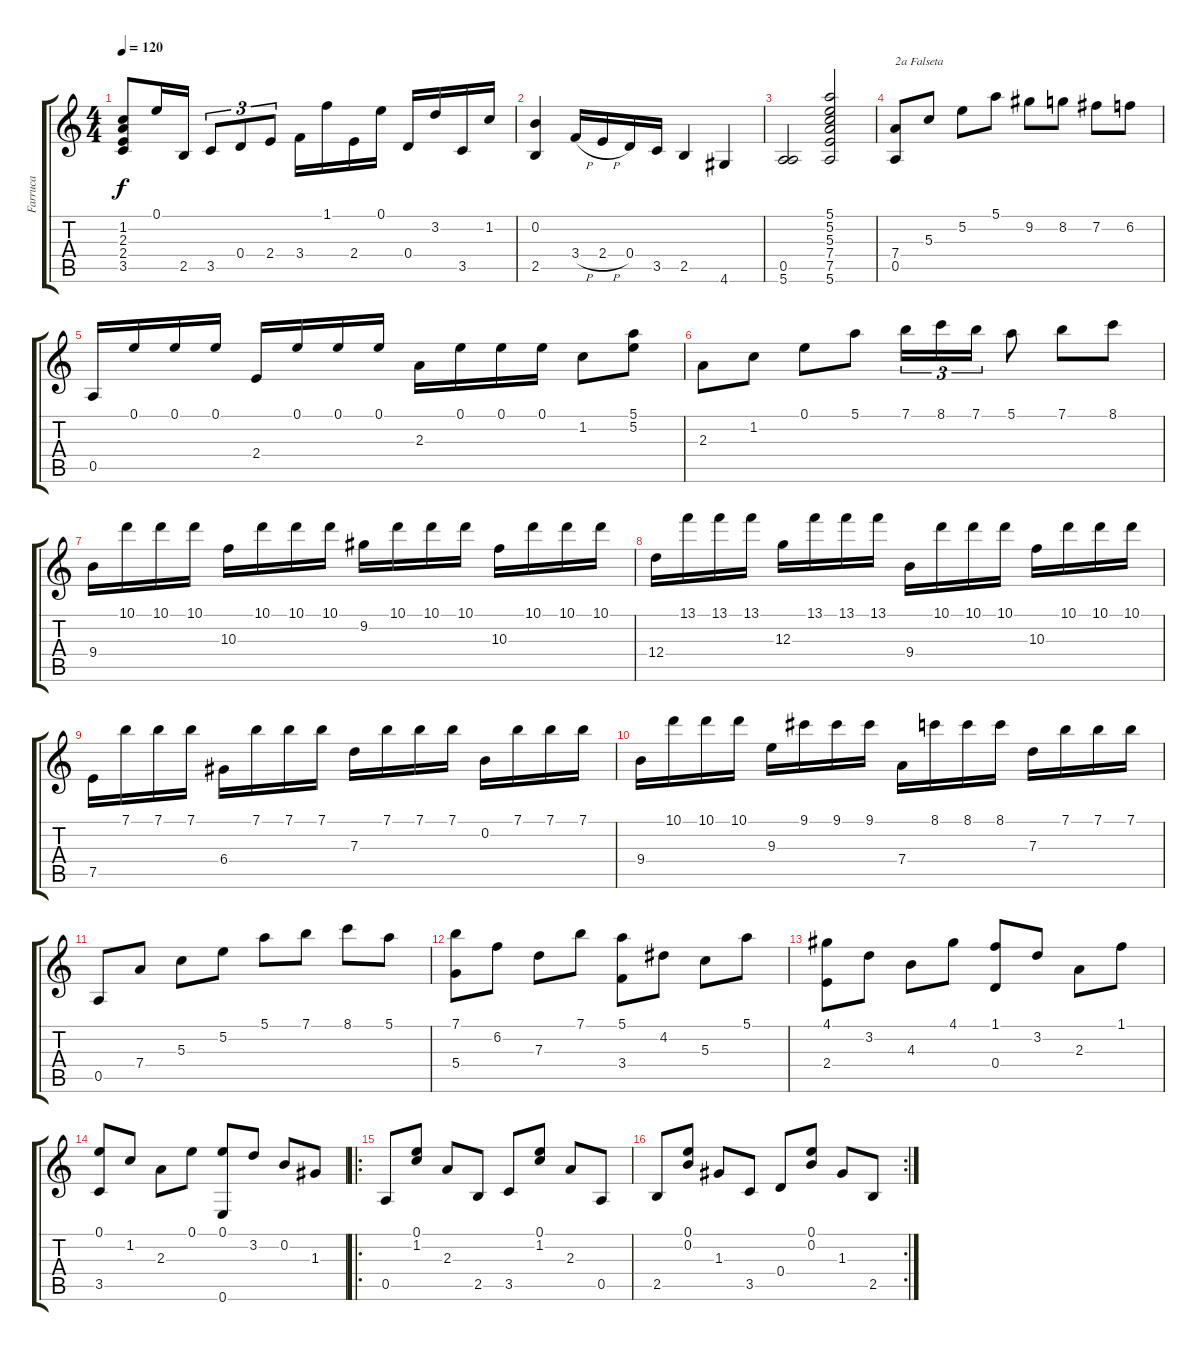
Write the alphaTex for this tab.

\track ("Farruca" "Farruca") {instrument acousticguitarnylon}
\staff {score tabs}
\tuning (E4 B3 G3 D3 A2 E2) {hide}
\ts (4 4)
\tempo 120
\clef g2
\ks c
(1.2 2.3 2.4 3.5).8{dy f} 0.1.16 2.5.16 3.5.8{tu (3 2)} 0.4.8{tu (3 2)} 2.4.8{tu (3 2)} 3.4.16 1.1.16 2.4.16 0.1.16 0.4.16 3.2.16 3.5.16 1.2.16 |
(0.2 2.5).4 3.4{h}.16 2.4{h}.16 0.4.16 3.5.16 2.5.4 4.6.4 |
(0.5 5.6).2 (5.1 5.2 5.3 7.4 7.5 5.6).2 |
(7.4 0.5).8{txt "2a Falseta"} 5.3.8 5.2.8 5.1.8 9.2.8 8.2.8 7.2.8 6.2.8 |
0.5.16 0.1.16 0.1.16 0.1.16 2.4.16 0.1.16 0.1.16 0.1.16 2.3.16 0.1.16 0.1.16 0.1.16 1.2.8 (5.1 5.2).8 |
2.3.8 1.2.8 0.1.8 5.1.8 7.1.16{tu (3 2)} 8.1.16{tu (3 2)} 7.1.16{tu (3 2)} 5.1.8 7.1.8 8.1.8 |
9.4.16 10.1.16 10.1.16 10.1.16 10.3.16 10.1.16 10.1.16 10.1.16 9.2.16 10.1.16 10.1.16 10.1.16 10.3.16 10.1.16 10.1.16 10.1.16 |
12.4.16 13.1.16 13.1.16 13.1.16 12.3.16 13.1.16 13.1.16 13.1.16 9.4.16 10.1.16 10.1.16 10.1.16 10.3.16 10.1.16 10.1.16 10.1.16 |
7.5.16 7.1.16 7.1.16 7.1.16 6.4.16 7.1.16 7.1.16 7.1.16 7.3.16 7.1.16 7.1.16 7.1.16 0.2.16 7.1.16 7.1.16 7.1.16 |
9.4.16 10.1.16 10.1.16 10.1.16 9.3.16 9.1.16 9.1.16 9.1.16 7.4.16 8.1.16 8.1.16 8.1.16 7.3.16 7.1.16 7.1.16 7.1.16 |
0.5.8 7.4.8 5.3.8 5.2.8 5.1.8 7.1.8 8.1.8 5.1.8 |
(7.1 5.4).8 6.2.8 7.3.8 7.1.8 (5.1 3.4).8 4.2.8 5.3.8 5.1.8 |
(4.1 2.4).8 3.2.8 4.3.8 4.1.8 (1.1 0.4).8 3.2.8 2.3.8 1.1.8 |
(0.1 3.5).8 1.2.8 2.3.8 0.1.8 (0.1 0.6).8 3.2.8 0.2.8 1.3.8 |
\ro
0.5.8 (0.1 1.2).8 2.3.8 2.5.8 3.5.8 (0.1 1.2).8 2.3.8 0.5.8 |
\rc 2
2.5.8 (0.1 0.2).8 1.3.8 3.5.8 0.4.8 (0.1 0.2).8 1.3.8 2.5.8
